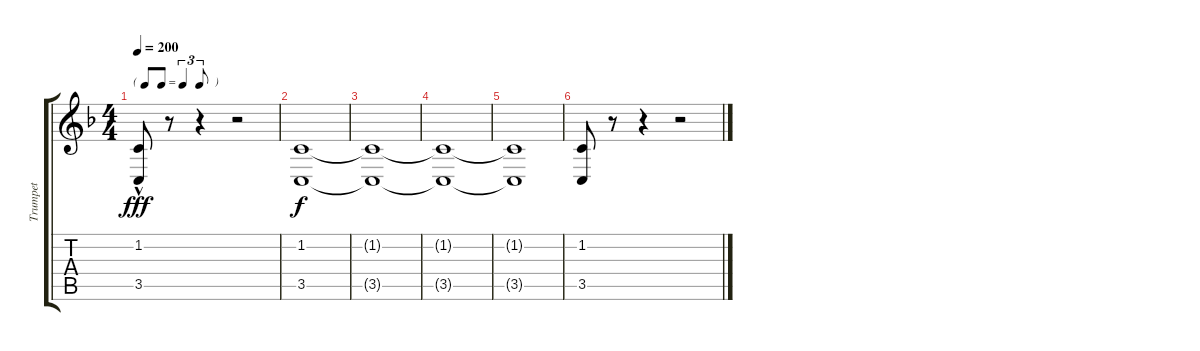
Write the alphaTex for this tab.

\track ("Trumpet" "Trumpet") {instrument trumpet}
\staff {score tabs}
\tuning (E4 B3 G3 D3 A2 E2) {hide}
\ts (4 4)
\tf triplet8th
\tempo 200
\clef g2
\ks f
(1.2{hac} 3.5{hac}).8{dy fff} r.8 r.4 r.2 |
(1.2 3.5).1{dy f} |
(1.2{t} 3.5{t}).1 |
(1.2{t} 3.5{t}).1 |
(1.2{t} 3.5{t}).1 |
(1.2 3.5).8 r.8 r.4 r.2
